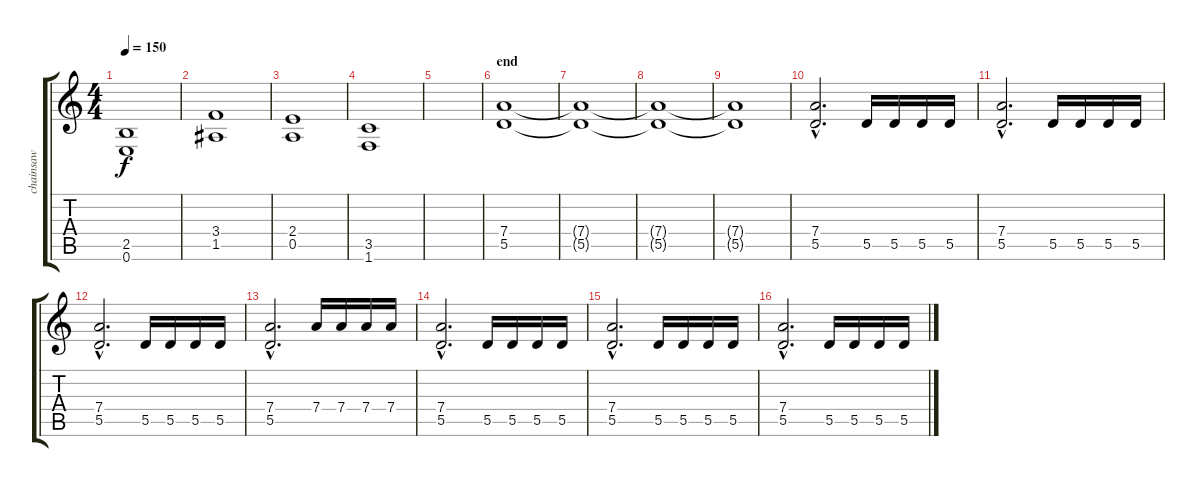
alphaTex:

\track ("chainsaw" "chainsaw") {instrument distortionguitar}
\staff {score tabs}
\tuning (E4 B3 G3 D3 A2 E2) {hide}
\ts (4 4)
\tempo 150
\clef g2
\ks c
(2.5 0.6).1{dy f} |
(3.4 1.5).1 |
(2.4 0.5).1 |
(3.5 1.6).1 |
|
\section ("" "end")
(7.4 5.5).1 |
(7.4{t} 5.5{t}).1 |
(7.4{t} 5.5{t}).1 |
(7.4{t} 5.5{t}).1 |
(7.4{hac} 5.5{hac}).2{d} 5.5.16 5.5.16 5.5.16 5.5.16 |
(7.4{hac} 5.5{hac}).2{d} 5.5.16 5.5.16 5.5.16 5.5.16 |
(7.4{hac} 5.5{hac}).2{d} 5.5.16 5.5.16 5.5.16 5.5.16 |
(7.4{hac} 5.5{hac}).2{d} 7.4.16 7.4.16 7.4.16 7.4.16 |
(7.4{hac} 5.5{hac}).2{d} 5.5.16 5.5.16 5.5.16 5.5.16 |
(7.4{hac} 5.5{hac}).2{d} 5.5.16 5.5.16 5.5.16 5.5.16 |
(7.4{hac} 5.5{hac}).2{d} 5.5.16 5.5.16 5.5.16 5.5.16
